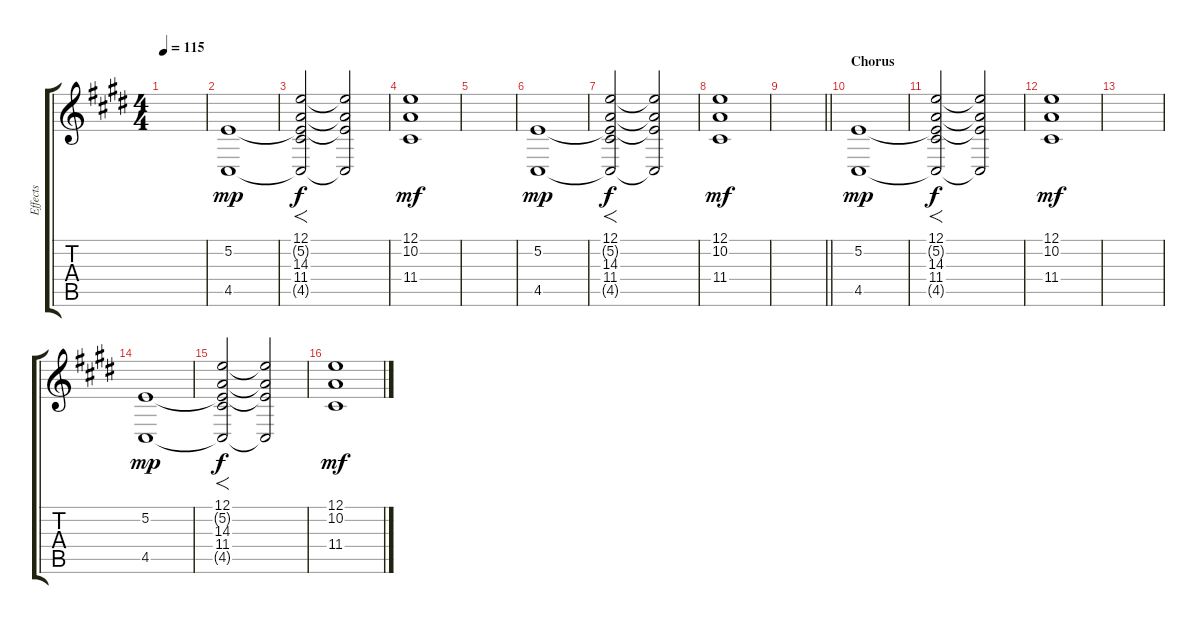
\track ("Effects" "Effects") {instrument stringensemble1}
\staff {score tabs}
\tuning (E4 B3 G3 D3 A2 E2) {hide}
\ts (4 4)
\tempo 115
\clef g2
\ks c#minor
|
(5.2 4.5).1{dy mp volume 12} |
(12.1 5.2{t} 14.3 11.4 4.5{t}).2{f dy f volume 8} (12.1{t} 5.2{t} 14.3{t} 4.5{t}).2 |
(12.1 10.2 11.4).1{dy mf volume 7} |
|
(5.2 4.5).1{dy mp volume 12} |
(12.1 5.2{t} 14.3 11.4 4.5{t}).2{f dy f volume 8} (12.1{t} 5.2{t} 14.3{t} 4.5{t}).2 |
(12.1 10.2 11.4).1{dy mf volume 7} |
\barLineRight lightlight
|
\section ("" "Chorus")
(5.2 4.5).1{dy mp volume 12} |
(12.1 5.2{t} 14.3 11.4 4.5{t}).2{f dy f volume 8} (12.1{t} 5.2{t} 14.3{t} 4.5{t}).2 |
(12.1 10.2 11.4).1{dy mf volume 7} |
|
(5.2 4.5).1{dy mp volume 12} |
(12.1 5.2{t} 14.3 11.4 4.5{t}).2{f dy f volume 8} (12.1{t} 5.2{t} 14.3{t} 4.5{t}).2 |
(12.1 10.2 11.4).1{dy mf volume 7}
